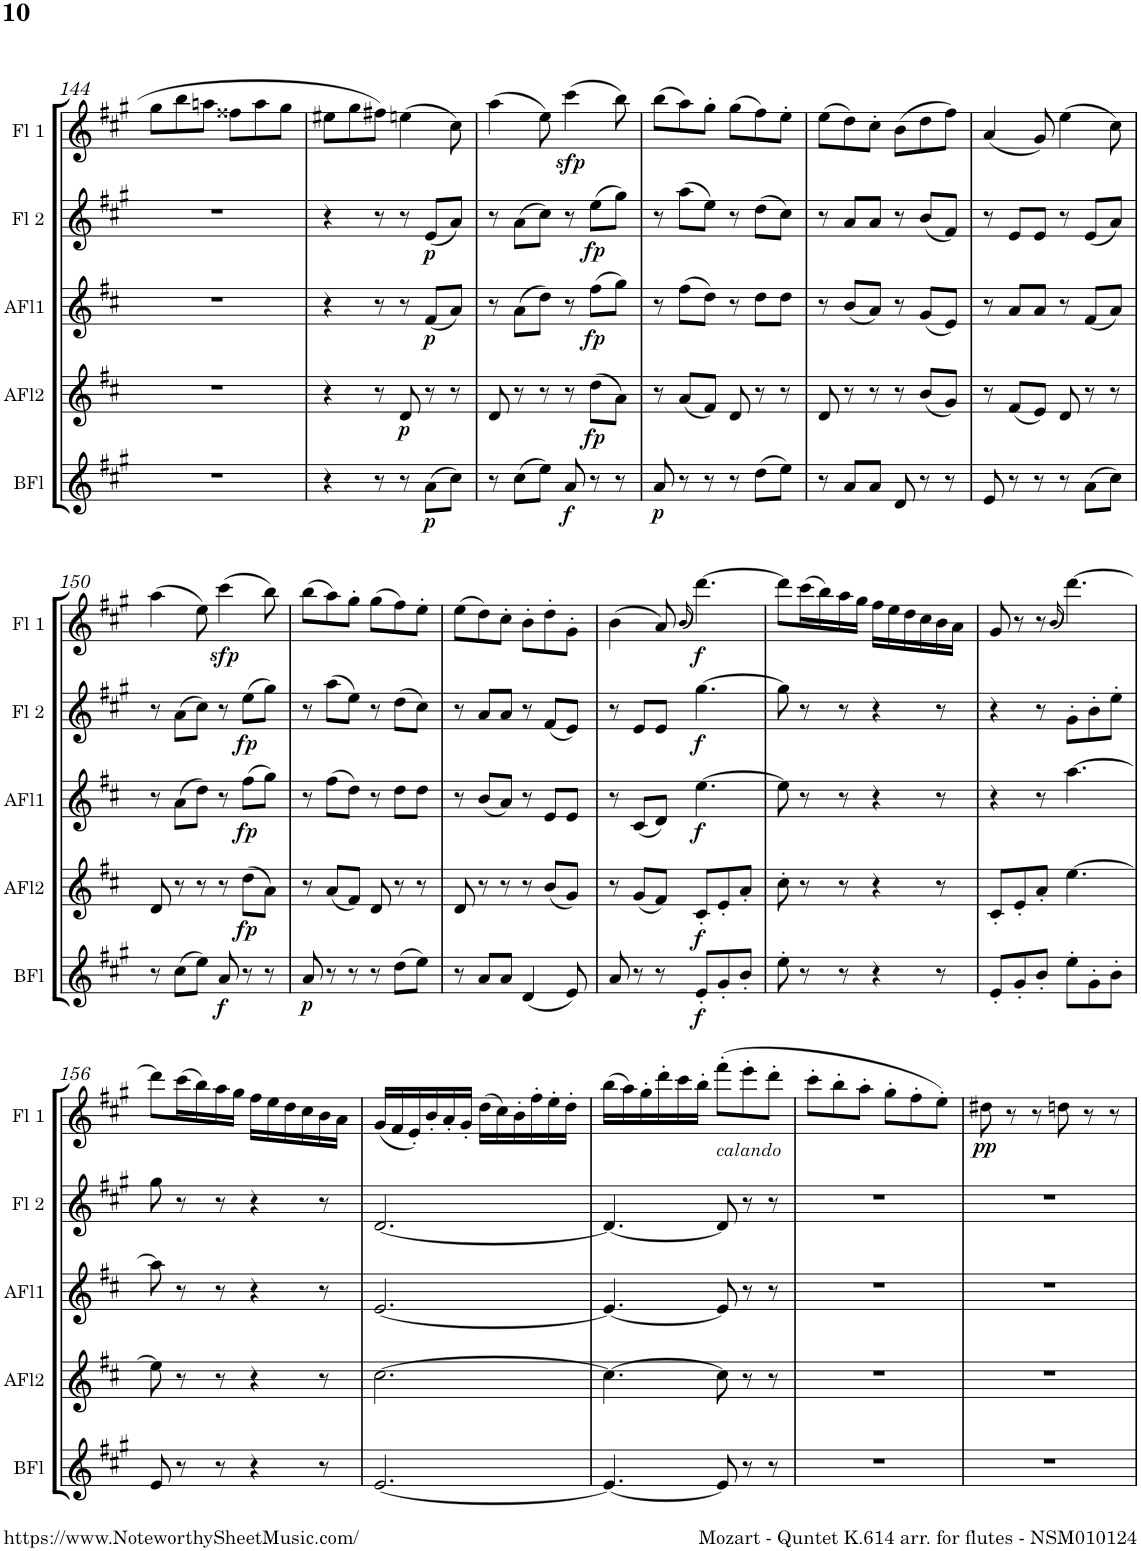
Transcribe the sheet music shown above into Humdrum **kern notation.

**kern	**dynam	**kern	**dynam	**kern	**dynam	**kern	**dynam	**kern	**dynam
*part5	*part5	*part4	*part4	*part3	*part3	*part2	*part2	*part1	*part1
*staff5	*staff5	*staff4	*staff4	*staff3	*staff3	*staff2	*staff2	*staff1	*staff1
*I"Bass Fl	*	*I"Alto Fl 2	*	*I"Alto Fl 1	*	*I"Flute 2	*	*I"Flute 1	*
*I'BFl	*	*I'AFl2	*	*I'AFl1	*	*I'Fl 2	*	*I'Fl 1	*
!!LO:PB:g=z
*clefG2	*	*clefG2	*	*clefG2	*	*clefG2	*	*clefG2	*
*Trd7c12	*	*Trd3c5	*	*Trd3c5	*	*	*	*	*
*k[f#c#g#]	*	*k[f#c#]	*	*k[f#c#]	*	*k[f#c#g#]	*	*k[f#c#g#]	*
*M6/8	*	*M6/8	*	*M6/8	*	*M6/8	*	*M6/8	*
=144	=144	=144	=144	=144	=144	=144	=144	=144	=144
2.r	.	2.r	.	2.r	.	2.r	.	8gg#\L	.
.	.	.	.	.	.	.	.	8bb\	.
.	.	.	.	.	.	.	.	8aan\J	.
.	.	.	.	.	.	.	.	8ff##X\L	.
.	.	.	.	.	.	.	.	8aa\	.
.	.	.	.	.	.	.	.	8gg#\J	.
=145	=145	=145	=145	=145	=145	=145	=145	=145	=145
4r	.	4r	.	4r	.	4r	.	8ee#X\L	.
.	.	.	.	.	.	.	.	8gg#\	.
8r	.	8r	.	8r	.	8r	.	8ff#X\J	.
!	!	!	!LO:DY:b	!	!	!	!	!	!
8r	.	8d/	p	8r	.	8r	.	(4een\	.
!	!LO:DY:b	!	!	!	!LO:DY:b	!	!LO:DY:b	!	!
(8a\L	p	8r	.	(8f#/L	p	(8e/L	p	.	.
8cc#\J)	.	8r	.	8a/J)	.	8a/J)	.	8cc#\)	.
=146	=146	=146	=146	=146	=146	=146	=146	=146	=146
8r	.	8d/	.	8r	.	8r	.	(4aa\	.
(8cc#\L	.	8r	.	(8a\L	.	(8a\L	.	.	.
8ee\J)	.	8r	.	8dd\J)	.	8cc#\J)	.	8ee\)	.
!	!LO:DY:b	!	!	!	!	!	!	!	!LO:DY:b
8a/	f	8r	.	8r	.	8r	.	(4ccc#\	sfp
!	!	!	!LO:DY:b	!	!LO:DY:b	!	!LO:DY:b	!	!
8r	.	(8dd\L	fp	(8ff#\L	fp	(8ee\L	fp	.	.
8r	.	8a\J)	.	8gg\J)	.	8gg#\J)	.	8bb\)	.
=147	=147	=147	=147	=147	=147	=147	=147	=147	=147
!	!LO:DY:b	!	!	!	!	!	!	!	!
8a/	p	8r	.	8r	.	8r	.	(8bb\L	.
8r	.	(8a/L	.	(8ff#\L	.	(8aa\L	.	8aa\)	.
8r	.	8f#/J)	.	8dd\J)	.	8ee\J)	.	8gg#'\J	.
8r	.	8d/	.	8r	.	8r	.	(8gg#\L	.
(8dd\L	.	8r	.	8dd\L	.	(8dd\L	.	8ff#\)	.
8ee\J)	.	8r	.	8dd\J	.	8cc#\J)	.	8ee'\J	.
=148	=148	=148	=148	=148	=148	=148	=148	=148	=148
8r	.	8d/	.	8r	.	8r	.	(8ee\L	.
8a/L	.	8r	.	(8b/L	.	8a/L	.	8dd\)	.
8a/J	.	8r	.	8a/J)	.	8a/J	.	8cc#'\J	.
8d/	.	8r	.	8r	.	8r	.	(8b\L	.
8r	.	(8b/L	.	(8g/L	.	(8b/L	.	8dd\	.
8r	.	8g/J)	.	8e/J)	.	8f#/J)	.	8ff#\J)	.
=149	=149	=149	=149	=149	=149	=149	=149	=149	=149
8e/	.	8r	.	8r	.	8r	.	(4a/	.
8r	.	(8f#/L	.	8a/L	.	8e/L	.	.	.
8r	.	8e/J)	.	8a/J	.	8e/J	.	8g#/)	.
8r	.	8d/	.	8r	.	8r	.	(4ee\	.
(8a\L	.	8r	.	(8f#/L	.	(8e/L	.	.	.
8cc#\J)	.	8r	.	8a/J)	.	8a/J)	.	8cc#\)	.
!!LO:LB:g=z
=150	=150	=150	=150	=150	=150	=150	=150	=150	=150
8r	.	8d/	.	8r	.	8r	.	(4aa\	.
(8cc#\L	.	8r	.	(8a\L	.	(8a\L	.	.	.
8ee\J)	.	8r	.	8dd\J)	.	8cc#\J)	.	8ee\)	.
!	!LO:DY:b	!	!	!	!	!	!	!	!LO:DY:b
8a/	f	8r	.	8r	.	8r	.	(4ccc#\	sfp
!	!	!	!LO:DY:b	!	!LO:DY:b	!	!LO:DY:b	!	!
8r	.	(8dd\L	fp	(8ff#\L	fp	(8ee\L	fp	.	.
8r	.	8a\J)	.	8gg\J)	.	8gg#\J)	.	8bb\)	.
=151	=151	=151	=151	=151	=151	=151	=151	=151	=151
!	!LO:DY:b	!	!	!	!	!	!	!	!
8a/	p	8r	.	8r	.	8r	.	(8bb\L	.
8r	.	(8a/L	.	(8ff#\L	.	(8aa\L	.	8aa\)	.
8r	.	8f#/J)	.	8dd\J)	.	8ee\J)	.	8gg#'\J	.
8r	.	8d/	.	8r	.	8r	.	(8gg#\L	.
(8dd\L	.	8r	.	8dd\L	.	(8dd\L	.	8ff#\)	.
8ee\J)	.	8r	.	8dd\J	.	8cc#\J)	.	8ee'\J	.
=152	=152	=152	=152	=152	=152	=152	=152	=152	=152
8r	.	8d/	.	8r	.	8r	.	(8ee\L	.
8a/L	.	8r	.	(8b/L	.	8a/L	.	8dd\)	.
8a/J	.	8r	.	8a/J)	.	8a/J	.	8cc#'\J	.
(4d/	.	8r	.	8r	.	8r	.	8b'\L	.
.	.	(8b/L	.	8e/L	.	(8f#/L	.	8dd'\	.
8e/)	.	8g/J)	.	8e/J	.	8e/J)	.	8g#'\J	.
=153	=153	=153	=153	=153	=153	=153	=153	=153	=153
8a/	.	8r	.	8r	.	8r	.	(4b\	.
8r	.	(8g/L	.	(8c#/L	.	8e/L	.	.	.
8r	.	8f#/J)	.	8d/J)	.	8e/J	.	8a/)	.
.	.	.	.	.	.	.	.	((16qb/	.
!	!LO:DY:b	!	!LO:DY:b	!	!LO:DY:b	!	!LO:DY:b	!	!LO:DY:b
8e'/L	f	8c#'/L	f	[4.ee\	f	[4.gg#\	f	[4.ddd\))	f
8g#'/	.	8e'/	.	.	.	.	.	.	.
8b'/J	.	8a'/J	.	.	.	.	.	.	.
=154	=154	=154	=154	=154	=154	=154	=154	=154	=154
8ee'\	.	8cc#'\	.	8ee\]	.	8gg#\]	.	8ddd\L]	.
8r	.	8r	.	8r	.	8r	.	(16ccc#\L	.
.	.	.	.	.	.	.	.	16bb\)	.
8r	.	8r	.	8r	.	8r	.	16aa\	.
.	.	.	.	.	.	.	.	16gg#\JJ	.
4r	.	4r	.	4r	.	4r	.	16ff#\LL	.
.	.	.	.	.	.	.	.	16ee\	.
.	.	.	.	.	.	.	.	16dd\	.
.	.	.	.	.	.	.	.	16cc#\	.
8r	.	8r	.	8r	.	8r	.	16b\	.
.	.	.	.	.	.	.	.	16a\JJ	.
=155	=155	=155	=155	=155	=155	=155	=155	=155	=155
8e'/L	.	8c#'/L	.	4r	.	4r	.	8g#/	.
8g#'/	.	8e'/	.	.	.	.	.	8r	.
8b'/J	.	8a'/J	.	8r	.	8r	.	8r	.
.	.	.	.	.	.	.	.	((16qb/	.
8ee'\L	.	[4.ee\	.	[4.aa\	.	8g#'\L	.	[4.ddd\))	.
8g#'\	.	.	.	.	.	8b'\	.	.	.
8b'\J	.	.	.	.	.	8ee'\J	.	.	.
!!LO:LB:g=z
=156	=156	=156	=156	=156	=156	=156	=156	=156	=156
8e/	.	8ee\]	.	8aa\]	.	8gg#\	.	8ddd\L]	.
8r	.	8r	.	8r	.	8r	.	(16ccc#\L	.
.	.	.	.	.	.	.	.	16bb\)	.
8r	.	8r	.	8r	.	8r	.	16aa\	.
.	.	.	.	.	.	.	.	16gg#\JJ	.
4r	.	4r	.	4r	.	4r	.	16ff#\LL	.
.	.	.	.	.	.	.	.	16ee\	.
.	.	.	.	.	.	.	.	16dd\	.
.	.	.	.	.	.	.	.	16cc#\	.
8r	.	8r	.	8r	.	8r	.	16b\	.
.	.	.	.	.	.	.	.	16a\JJ	.
=157	=157	=157	=157	=157	=157	=157	=157	=157	=157
[2.e/	.	[2.cc#\	.	[2.e/	.	[2.d/	.	(16g#/LL	.
.	.	.	.	.	.	.	.	16f#/	.
.	.	.	.	.	.	.	.	16e'/)	.
.	.	.	.	.	.	.	.	16b'/	.
.	.	.	.	.	.	.	.	16a'/	.
.	.	.	.	.	.	.	.	16g#'/JJ	.
.	.	.	.	.	.	.	.	(16dd\LL	.
.	.	.	.	.	.	.	.	16cc#\)	.
.	.	.	.	.	.	.	.	16b'\	.
.	.	.	.	.	.	.	.	16ff#'\	.
.	.	.	.	.	.	.	.	16ee'\	.
.	.	.	.	.	.	.	.	16dd'\JJ	.
=158	=158	=158	=158	=158	=158	=158	=158	=158	=158
4.e/_	.	4.cc#\_	.	4.e/_	.	4.d/_	.	(16bb\LL	.
.	.	.	.	.	.	.	.	16aa\)	.
.	.	.	.	.	.	.	.	16gg#'\	.
.	.	.	.	.	.	.	.	16ddd'\	.
.	.	.	.	.	.	.	.	16ccc#\	.
.	.	.	.	.	.	.	.	16bb'\JJ	.
!	!	!	!	!	!	!	!	!LO:TX:b:i:t=calando	!
8e/]	.	8cc#\]	.	8e/]	.	8d/]	.	(8fff#'\L	.
8r	.	8r	.	8r	.	8r	.	8eee'\	.
8r	.	8r	.	8r	.	8r	.	8ddd'\J	.
=159	=159	=159	=159	=159	=159	=159	=159	=159	=159
2.r	.	2.r	.	2.r	.	2.r	.	8ccc#'\L	.
.	.	.	.	.	.	.	.	8bb'\	.
.	.	.	.	.	.	.	.	8aa'\J	.
.	.	.	.	.	.	.	.	8gg#'\L	.
.	.	.	.	.	.	.	.	8ff#'\	.
.	.	.	.	.	.	.	.	8ee'\J)	.
=160	=160	=160	=160	=160	=160	=160	=160	=160	=160
!	!	!	!	!	!	!	!	!	!LO:DY:b
2.r	.	2.r	.	2.r	.	2.r	.	8dd#X\	pp
.	.	.	.	.	.	.	.	8r	.
.	.	.	.	.	.	.	.	8r	.
.	.	.	.	.	.	.	.	8ddn\	.
.	.	.	.	.	.	.	.	8r	.
.	.	.	.	.	.	.	.	8r	.
=	=	=	=	=	=	=	=	=	=
*-	*-	*-	*-	*-	*-	*-	*-	*-	*-
